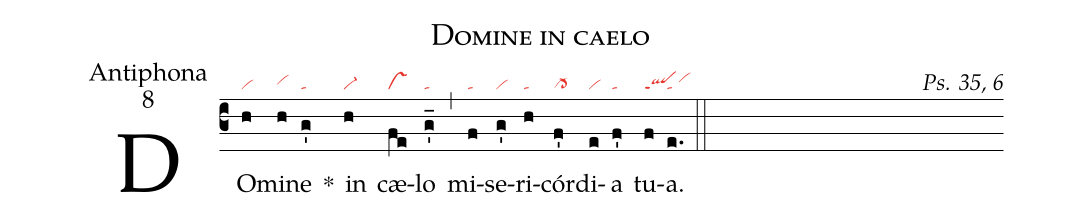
name:Domine in caelo;
office-part:Antiphona;
mode:8;
commentary:Ps. 35, 6;
nabc-lines:1;
%%
(c3)
DO(h|vi)mi(h|vihh)ne(g'|ta) *()
in(h|vi-) cæ(fe|vs)lo(g'_|ta) (,)
mi(f|ta)se(g'|vi)ri(h|ta)cór(f'|cl->)di(e|vi)a(f'|ta) tu(f|qlppt1vihi)a.(e.|ta) (::)
